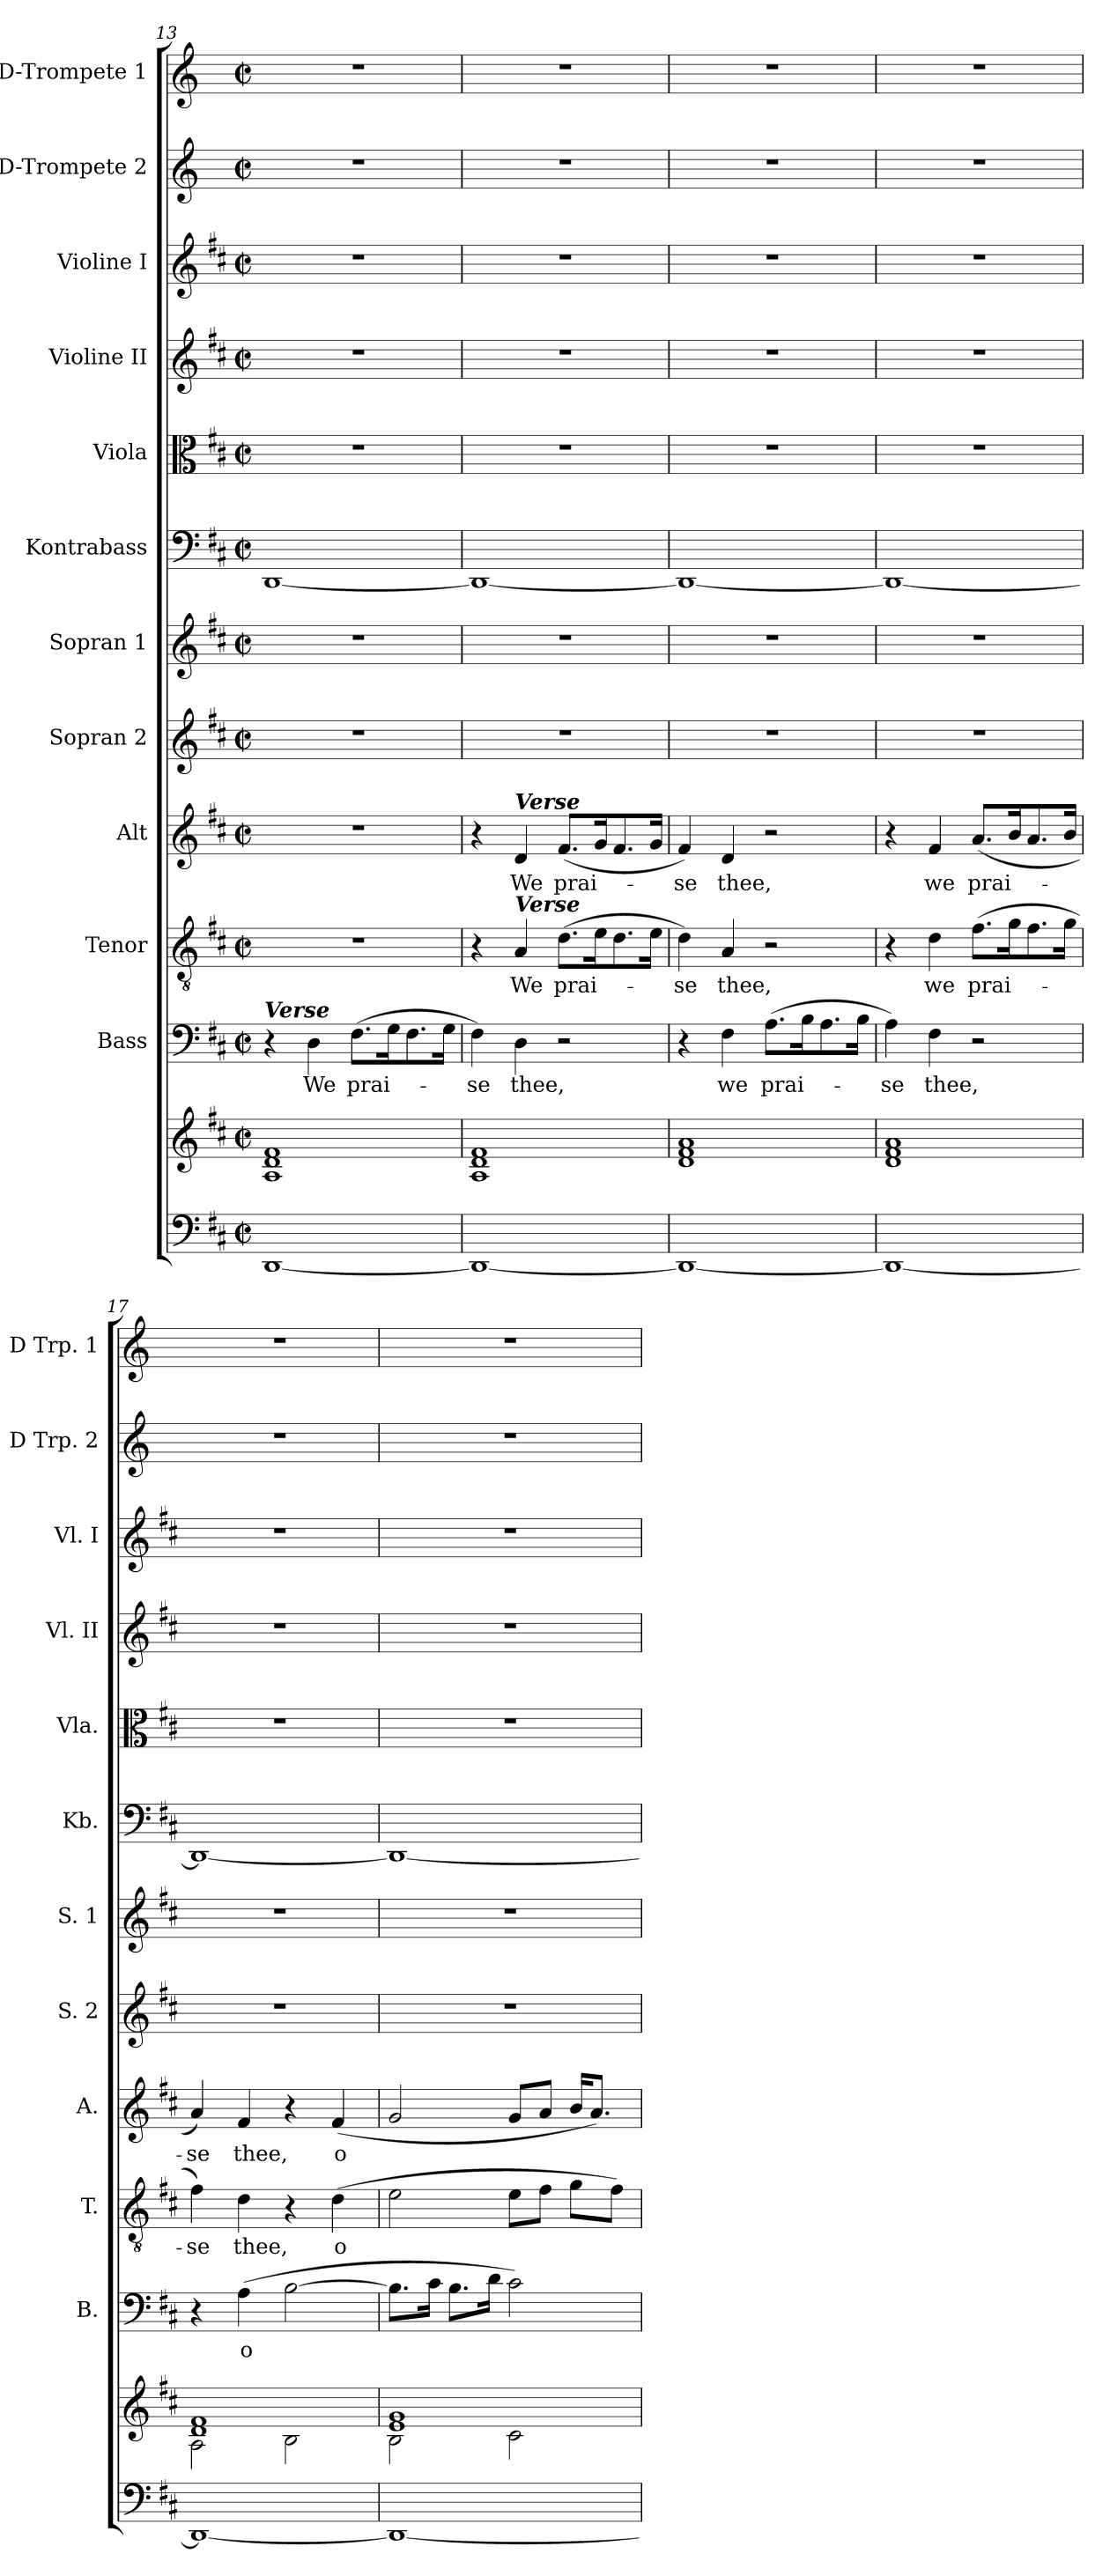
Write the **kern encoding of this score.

**kern	**kern	**kern	**text	**kern	**text	**kern	**text	**kern	**kern	**kern	**kern	**kern	**kern	**kern	**kern
*part12	*part12	*part11	*part11	*part10	*part10	*part9	*part9	*part8	*part7	*part6	*part5	*part4	*part3	*part2	*part1
*staff13	*staff12	*staff11	*staff11	*staff10	*staff10	*staff9	*staff9	*staff8	*staff7	*staff6	*staff5	*staff4	*staff3	*staff2	*staff1
*	*	*I"Bass	*	*I"Tenor	*	*I"Alt	*	*I"Sopran 2	*I"Sopran 1	*I"Kontrabass	*I"Viola	*I"Violine II	*I"Violine I	*I"D-Trompete 2	*I"D-Trompete 1
*	*	*I'B.	*	*I'T.	*	*I'A.	*	*I'S. 2	*I'S. 1	*I'Kb.	*I'Vla.	*I'Vl. II	*I'Vl. I	*I'D Trp. 2	*I'D Trp. 1
!!LO:PB:g=z
*clefF4	*clefG2	*clefF4	*	*clefGv2	*	*clefG2	*	*clefG2	*clefG2	*clefF4	*clefC3	*clefG2	*clefG2	*clefG2	*clefG2
*	*	*	*	*	*	*	*	*	*	*ITrd7c12	*	*	*	*ITrd-1c-2	*ITrd-1c-2
*k[f#c#]	*k[f#c#]	*k[f#c#]	*	*k[f#c#]	*	*k[f#c#]	*	*k[f#c#]	*k[f#c#]	*k[f#c#]	*k[f#c#]	*k[f#c#]	*k[f#c#]	*k[f#c#]	*k[f#c#]
*D:	*D:	*D:	*	*D:	*	*D:	*	*D:	*D:	*D:	*D:	*D:	*D:	*D:	*D:
*M2/2	*M2/2	*M2/2	*	*M2/2	*	*M2/2	*	*M2/2	*M2/2	*M2/2	*M2/2	*M2/2	*M2/2	*M2/2	*M2/2
*met(c|)	*met(c|)	*met(c|)	*	*met(c|)	*	*met(c|)	*	*met(c|)	*met(c|)	*met(c|)	*met(c|)	*met(c|)	*met(c|)	*met(c|)	*met(c|)
=13	=13	=13	=13	=13	=13	=13	=13	=13	=13	=13	=13	=13	=13	=13	=13
!	!	!LO:TX:a:Bi:t=Verse	!	!	!	!	!	!	!	!	!	!	!	!	!
[1DD	1A 1d 1f#	4r	.	1r	.	1r	.	1r	1r	[1DDD	1r	1r	1r	1r	1r
!	!	!	!LO:LY:b	!	!	!	!	!	!	!	!	!	!	!	!
.	.	4D\	We	.	.	.	.	.	.	.	.	.	.	.	.
!	!	!	!LO:LY:b	!	!	!	!	!	!	!	!	!	!	!	!
.	.	(>8.F#\L	prai-	.	.	.	.	.	.	.	.	.	.	.	.
.	.	16G\k	.	.	.	.	.	.	.	.	.	.	.	.	.
.	.	8.F#\	.	.	.	.	.	.	.	.	.	.	.	.	.
.	.	16G\Jk	.	.	.	.	.	.	.	.	.	.	.	.	.
=14	=14	=14	=14	=14	=14	=14	=14	=14	=14	=14	=14	=14	=14	=14	=14
!	!	!	!LO:LY:b	!	!	!	!	!	!	!	!	!	!	!	!
1DD_	1A 1d 1f#	4F#\)	-se	4r	.	4r	.	1r	1r	1DDD_	1r	1r	1r	1r	1r
!	!	!	!	!	!	!LO:TX:a:Bi:t=Verse	!	!	!	!	!	!	!	!	!
!	!	!	!	!LO:TX:a:Bi:t=Verse	!	!	!	!	!	!	!	!	!	!	!
!	!	!	!LO:LY:b	!	!LO:LY:b	!	!LO:LY:b	!	!	!	!	!	!	!	!
.	.	4D\	thee,	4A/	We	4d/	We	.	.	.	.	.	.	.	.
!	!	!	!	!	!LO:LY:b	!	!LO:LY:b	!	!	!	!	!	!	!	!
.	.	2r	.	(>8.d\L	prai-	(<8.f#/L	prai-	.	.	.	.	.	.	.	.
.	.	.	.	16e\k	.	16g/k	.	.	.	.	.	.	.	.	.
.	.	.	.	8.d\	.	8.f#/	.	.	.	.	.	.	.	.	.
.	.	.	.	16e\Jk	.	16g/Jk	.	.	.	.	.	.	.	.	.
=15	=15	=15	=15	=15	=15	=15	=15	=15	=15	=15	=15	=15	=15	=15	=15
!	!	!	!	!	!LO:LY:b	!	!LO:LY:b	!	!	!	!	!	!	!	!
1DD_	1d 1f# 1a	4r	.	4d\)	-se	4f#/)	-se	1r	1r	1DDD_	1r	1r	1r	1r	1r
!	!	!	!LO:LY:b	!	!LO:LY:b	!	!LO:LY:b	!	!	!	!	!	!	!	!
.	.	4F#\	we	4A/	thee,	4d/	thee,	.	.	.	.	.	.	.	.
!	!	!	!LO:LY:b	!	!	!	!	!	!	!	!	!	!	!	!
.	.	(>8.A\L	prai-	2r	.	2r	.	.	.	.	.	.	.	.	.
.	.	16B\k	.	.	.	.	.	.	.	.	.	.	.	.	.
.	.	8.A\	.	.	.	.	.	.	.	.	.	.	.	.	.
.	.	16B\Jk	.	.	.	.	.	.	.	.	.	.	.	.	.
=16	=16	=16	=16	=16	=16	=16	=16	=16	=16	=16	=16	=16	=16	=16	=16
!	!	!	!LO:LY:b	!	!	!	!	!	!	!	!	!	!	!	!
1DD_	1d 1f# 1a	4A\)	-se	4r	.	4r	.	1r	1r	1DDD_	1r	1r	1r	1r	1r
!	!	!	!LO:LY:b	!	!LO:LY:b	!	!LO:LY:b	!	!	!	!	!	!	!	!
.	.	4F#\	thee,	4d\	we	4f#/	we	.	.	.	.	.	.	.	.
!	!	!	!	!	!LO:LY:b	!	!LO:LY:b	!	!	!	!	!	!	!	!
.	.	2r	.	(>8.f#\L	prai-	(<8.a/L	prai-	.	.	.	.	.	.	.	.
.	.	.	.	16g\k	.	16b/k	.	.	.	.	.	.	.	.	.
.	.	.	.	8.f#\	.	8.a/	.	.	.	.	.	.	.	.	.
.	.	.	.	16g\Jk	.	16b/Jk	.	.	.	.	.	.	.	.	.
=17	=17	=17	=17	=17	=17	=17	=17	=17	=17	=17	=17	=17	=17	=17	=17
*	*^	*	*	*	*	*	*	*	*	*	*	*	*	*	*
!	!	!	!	!	!	!LO:LY:b	!	!LO:LY:b	!	!	!	!	!	!	!	!
1DD_	1d 1f#	2A\	4r	.	4f#\)	-se	4a/)	-se	1r	1r	1DDD_	1r	1r	1r	1r	1r
!	!	!	!	!LO:LY:b	!	!LO:LY:b	!	!LO:LY:b	!	!	!	!	!	!	!	!
.	.	.	(>4A\	o	4d\	thee,	4f#/	thee,	.	.	.	.	.	.	.	.
.	.	2B\	[2B\	.	4r	.	4r	.	.	.	.	.	.	.	.	.
!	!	!	!	!	!	!LO:LY:b	!	!LO:LY:b	!	!	!	!	!	!	!	!
.	.	.	.	.	(>4d\	o	(<4f#/	o	.	.	.	.	.	.	.	.
!!LO:PB:g=z
=18	=18	=18	=18	=18	=18	=18	=18	=18	=18	=18	=18	=18	=18	=18	=18	=18
1DD_	1e 1g	2B\	8.B\L]	.	2e\	.	2g/	.	1r	1r	1DDD_	1r	1r	1r	1r	1r
.	.	.	16c#\Jk	.	.	.	.	.	.	.	.	.	.	.	.	.
.	.	.	8.B\L	.	.	.	.	.	.	.	.	.	.	.	.	.
.	.	.	16d\Jk	.	.	.	.	.	.	.	.	.	.	.	.	.
.	.	2c#\	2c#\)	.	8e\L	.	8g/L	.	.	.	.	.	.	.	.	.
.	.	.	.	.	8f#\J	.	8a/J	.	.	.	.	.	.	.	.	.
.	.	.	.	.	8g\L	.	16b/KL	.	.	.	.	.	.	.	.	.
.	.	.	.	.	.	.	8.a/J)	.	.	.	.	.	.	.	.	.
.	.	.	.	.	8f#\J)	.	.	.	.	.	.	.	.	.	.	.
*	*v	*v	*	*	*	*	*	*	*	*	*	*	*	*	*	*
=	=	=	=	=	=	=	=	=	=	=	=	=	=	=	=
*-	*-	*-	*-	*-	*-	*-	*-	*-	*-	*-	*-	*-	*-	*-	*-
